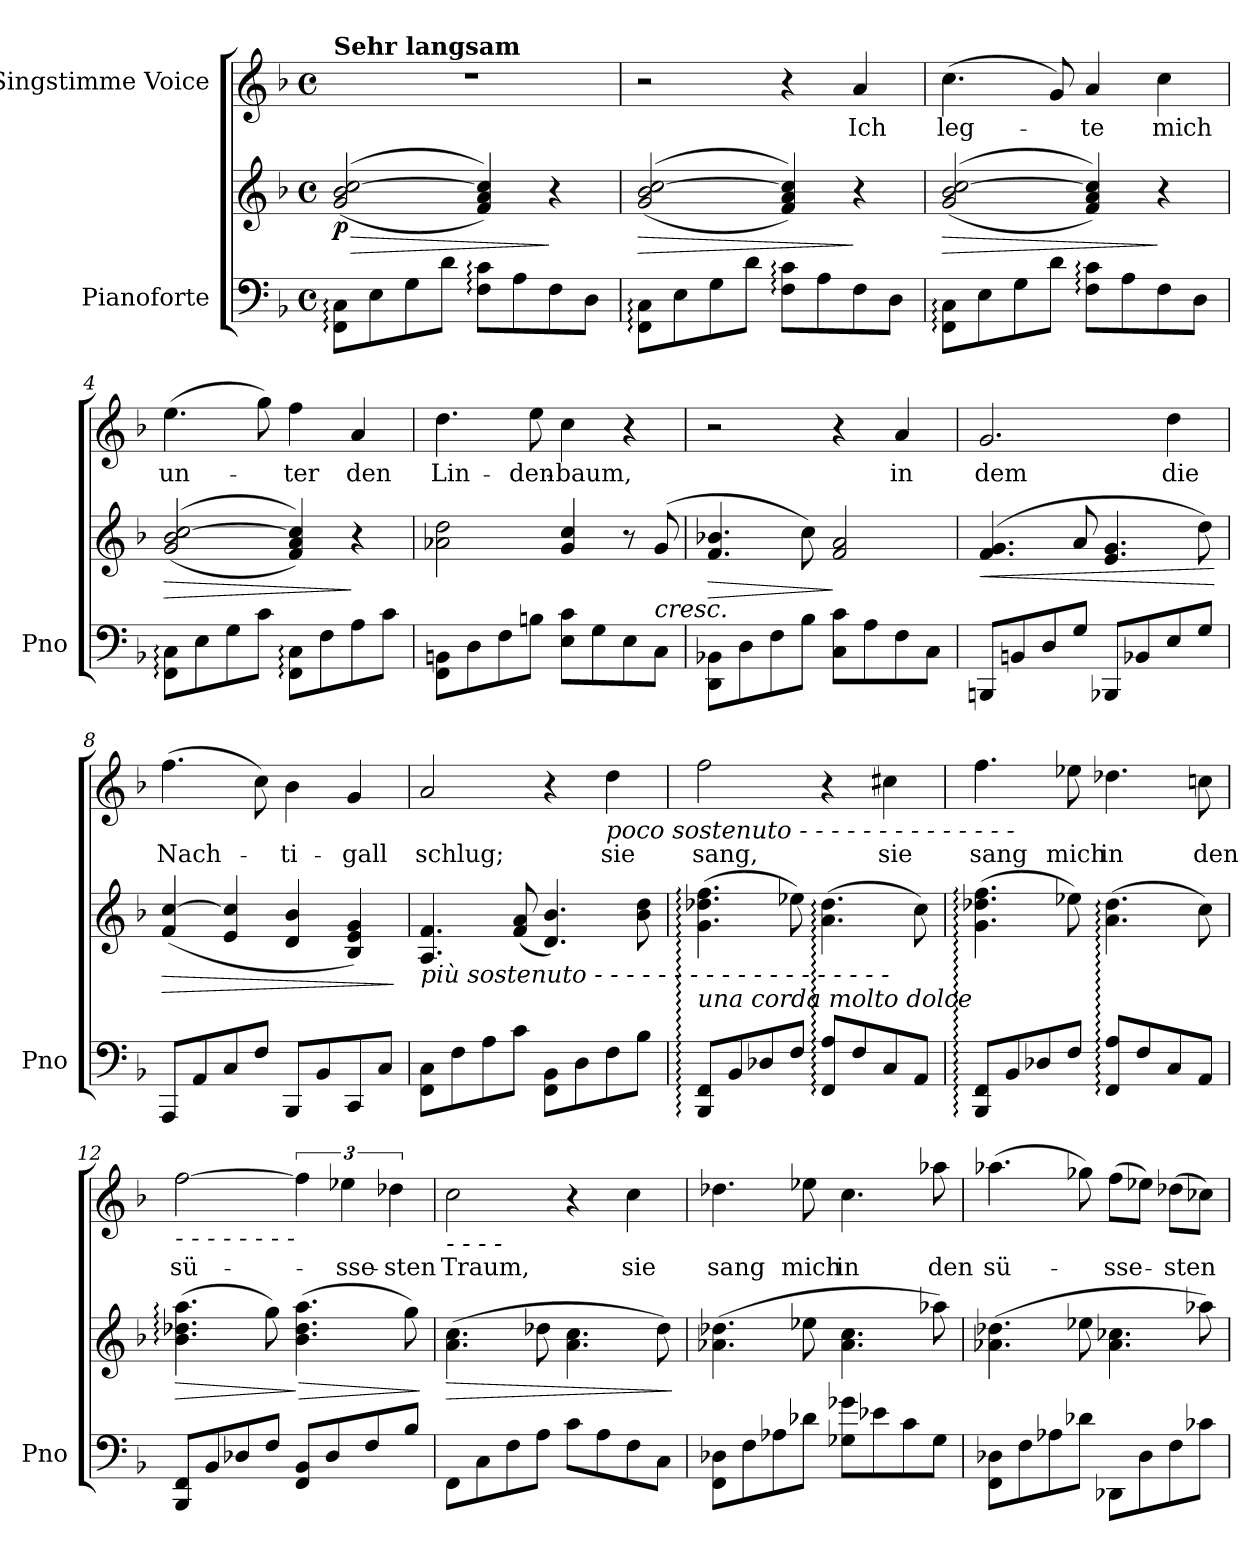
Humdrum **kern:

**kern	**kern	**dynam	**kern	**text
*part2	*part2	*part2	*part1	*part1
*staff3	*staff2	*staff2/3	*staff1	*staff1
*I"Pianoforte	*	*	*I"Singstimme Voice	*
*I'Pno	*	*	*	*
*clefF4	*clefG2	*	*clefG2	*
*k[b-]	*k[b-]	*	*k[b-]	*
*M4/4	*M4/4	*	*M4/4	*
*met(c)	*met(c)	*	*met(c)	*
=1	=1	=1	=1	=1
!	!	!	!LO:TX:a:B:t=Sehr langsam	!
!	!	!LO:HP:b	!	!
!	!	!LO:DY:n=1:b	!	!
8FF\:: 8C\::L	(<(<2g/ 2b-/ [2cc/	> p	1r	.
8E\	.	.	.	.
8G\	.	.	.	.
8d\J	.	.	.	.
8F\:: 8c\::L	4f/ 4a/ 4cc/]))	.	.	.
8A\	.	.	.	.
8F\	4r	]	.	.
8D\J	.	.	.	.
=2	=2	=2	=2	=2
!	!	!LO:HP:b	!	!
8FF\:: 8C\::L	(<(<2g/ 2b-/ [2cc/	>	2r	.
8E\	.	.	.	.
8G\	.	.	.	.
8d\J	.	.	.	.
8F\:: 8c\::L	4f/ 4a/ 4cc/]))	.	4r	.
8A\	.	.	.	.
!	!	!	!	!LO:LY:b
8F\	4r	]	4a/	Ich
8D\J	.	.	.	.
=3	=3	=3	=3	=3
!	!	!LO:HP:b	!	!LO:LY:b
8FF\:: 8C\::L	(<(<2g/ 2b-/ [2cc/	>	(4.cc\	leg-
8E\	.	.	.	.
8G\	.	.	.	.
8d\J	.	.	8g/)	.
!	!	!	!	!LO:LY:b
8F\:: 8c\::L	4f/ 4a/ 4cc/]))	.	4a/	-te
8A\	.	.	.	.
!	!	!	!	!LO:LY:b
8F\	4r	]	4cc\	mich
8D\J	.	.	.	.
!!LO:LB:g=z
=4	=4	=4	=4	=4
!	!	!LO:HP:b	!	!LO:LY:b
8FF\:: 8C\::L	(<(<2g/ 2b-/ [2cc/	>	(4.ee\	un-
8E\	.	.	.	.
8G\	.	.	.	.
8c\J	.	.	8gg\)	.
!	!	!	!	!LO:LY:b
8FF\:: 8C\::L	4f/ 4a/ 4cc/]))	.	4ff\	-ter
8F\	.	.	.	.
!	!	!	!	!LO:LY:b
8A\	4r	]	4a/	den
8c\J	.	.	.	.
!!LO:LB:g=z
=5	=5	=5	=5	=5
!	!	!	!	!LO:LY:b
8FF\ 8BBn\L	2a-X\ 2dd\	.	4.dd\	Lin-
8D\	.	.	.	.
8F\	.	.	.	.
!	!	!	!	!LO:LY:b
8Bn\J	.	.	8ee\	-den-
!	!	!	!	!LO:LY:b
8E\ 8c\L	4g/ 4cc/	.	4cc\	-baum,
8G\	.	.	.	.
8E\	8r	.	4r	.
!	!	!LO:HP:b	!	!
8C\J	(>8g/	<	.	.
=6	=6	=6	=6	=6
!	!	!LO:HP:b	!	!
8DD\ 8BB-X\L	4.f/ 4.b-X/	>	2r	.
8D\	.	.	.	.
8F\	.	.	.	.
8B-\J	8cc\)	[	.	.
8C\ 8c\L	2f/ 2a/	]	4r	.
8A\	.	.	.	.
!	!	!	!	!LO:LY:b
8F\	.	.	4a/	in
8C\J	.	.	.	.
=7	=7	=7	=7	=7
!	!	!LO:HP:b	!	!LO:LY:b
8BBBn/L	(4.f/ 4.g/	<	2.g/	dem
8BBn/	.	.	.	.
8D/	.	.	.	.
8G/J	8a/	.	.	.
8BBB-X/L	4.e/ 4.g/	.	.	.
8BB-X/	.	.	.	.
!	!	!	!	!LO:LY:b
8E/	.	.	4dd\	die
8G/J	8dd\)	.	.	.
.	.	[	.	.
!!LO:LB:g=z
=8	=8	=8	=8	=8
!	!	!LO:HP:b	!	!LO:LY:b
8AAA/L	(4f/ [4cc/	>	(4.ff\	Nach-
8AA/	.	.	.	.
8C/	4e/ 4cc/]	.	.	.
8F/J	.	.	8cc\)	.
!	!	!	!	!LO:LY:b
8BBB-/L	4d/ 4b-/	.	4b-\	-ti-
8BB-/	.	.	.	.
!	!	!	!	!LO:LY:b
8CC/	4B-/ 4e/ 4g/)	.	4g/	-gall
8C/J	.	.	.	.
.	.	]	.	.
!!LO:PB:g=z
=9	=9	=9	=9	=9
!	!LO:TX:b:i:t=più sostenuto   -    -    -    -    -    -    -    -    -    -    -    -    -    -    -    -    -    -    -	!	!	!
!	!	!	!	!LO:LY:b
8FF\ 8C\L	4.A/ 4.f/	.	2a/	schlug;
8F\	.	.	.	.
8A\	.	.	.	.
8c\J	(8f/ 8a/	.	.	.
8FF\ 8BB-\L	4.d/ 4.b-/)	.	4r	.
8D\	.	.	.	.
!	!	!	!LO:TX:b:i:t=poco sostenuto    -    -    -    -    -    -    -    -    -    -    -    -    -    -	!
!	!	!	!	!LO:LY:b
8F\	.	.	4dd\	sie
8B-\J	8b-\ 8dd\	.	.	.
=10	=10	=10	=10	=10
!	!LO:TX:b:i:t=una corda molto dolce	!	!	!
!	!	!	!	!LO:LY:b
8BBB-/:: 8FF/::L	(4.g\:: 4.dd-X\:: 4.ff\::	.	2ff\	sang,
8BB-/	.	.	.	.
8D-X/	.	.	.	.
8F/J	8ee-X\)	.	.	.
8FF/:: 8A/::L	(4.a\:: 4.dd-\::	.	4r	.
8F/	.	.	.	.
!	!	!	!	!LO:LY:b
8C/	.	.	4cc#X\	sie
8AA/J	8cc\)	.	.	.
=11	=11	=11	=11	=11
!	!	!	!	!LO:LY:b
8BBB-/:: 8FF/::L	(4.g\:: 4.dd-X\:: 4.ff\::	.	4.ff\	sang
8BB-/	.	.	.	.
8D-X/	.	.	.	.
!	!	!	!	!LO:LY:b
8F/J	8ee-X\)	.	8ee-X\	mich
!	!	!	!	!LO:LY:b
8FF/:: 8A/::L	(4.a\:: 4.dd-\::	.	4.dd-X\	in
8F/	.	.	.	.
8C/	.	.	.	.
!	!	!	!	!LO:LY:b
8AA/J	8cc\)	.	8ccn\	den
!!LO:LB:g=z
=12	=12	=12	=12	=12
!	!	!	!LO:TX:b:i:t=-    -    -    -    -    -    -    -	!
!	!	!LO:HP:b	!	!LO:LY:b
8BBB-/ 8FF/L	(4.b-\:: 4.dd-X\:: 4.aa\::	>	[2ff\	sü-
8BB-/	.	.	.	.
8D-X/	.	.	.	.
8F/J	8gg\)	.	.	.
!	!	!LO:HP:n=1:b	!	!
8FF/ 8BB-/L	(4.b-\ 4.dd-\ 4.aa\	] >	6ff\]	.
8D-/	.	.	.	.
!	!	!	!	!LO:LY:b
.	.	.	6ee-X\	-sse-
8F/	.	.	.	.
!	!	!	!	!LO:LY:b
.	.	.	6dd-X\	-sten
8B-/J	8gg\)	.	.	.
.	.	]	.	.
!!LO:LB:g=z
=13	=13	=13	=13	=13
!	!	!	!LO:TX:b:i:t=-    -    -    -	!
!	!	!LO:HP:b	!	!LO:LY:b
8FF\L	(4.a\ 4.cc\	>	2cc\	Traum,
8C\	.	.	.	.
8F\	.	.	.	.
8A\J	8dd-X\	.	.	.
8c\L	4.a\ 4.cc\	.	4r	.
8A\	.	.	.	.
!	!	!	!	!LO:LY:b
8F\	.	.	4cc\	sie
8C\J	8dd-\)	.	.	.
.	.	]	.	.
=14	=14	=14	=14	=14
!	!	!	!	!LO:LY:b
8FF\ 8D-X\L	(4.a-X\ 4.dd-X\	.	4.dd-X\	sang
8F\	.	.	.	.
8A-X\	.	.	.	.
!	!	!	!	!LO:LY:b
8d-X\J	8ee-X\	.	8ee-X\	mich
!	!	!	!	!LO:LY:b
8G-X\ 8g-X\L	4.a-\ 4.cc\	.	4.cc\	in
8e-X\	.	.	.	.
8c\	.	.	.	.
!	!	!	!	!LO:LY:b
8G-\J	8aa-X\)	.	8aa-X\	den
=15	=15	=15	=15	=15
!	!	!	!	!LO:LY:b
8FF\ 8D-X\L	(4.a-X\ 4.dd-X\	.	(4.aa-X\	sü-
8F\	.	.	.	.
8A-X\	.	.	.	.
8d-X\J	8ee-X\	.	8gg-X\)	.
!	!	!	!	!LO:LY:b
8DD-X\L	4.a-\ 4.cc-X\	.	(8ff\L	-sse-
8D-\	.	.	8ee-X\J)	.
!	!	!	!	!LO:LY:b
8F\	.	.	(8dd-X\L	-sten
8c-X\J	8aa-X\)	.	8cc-X\J)	.
=	=	=	=	=
*-	*-	*-	*-	*-
